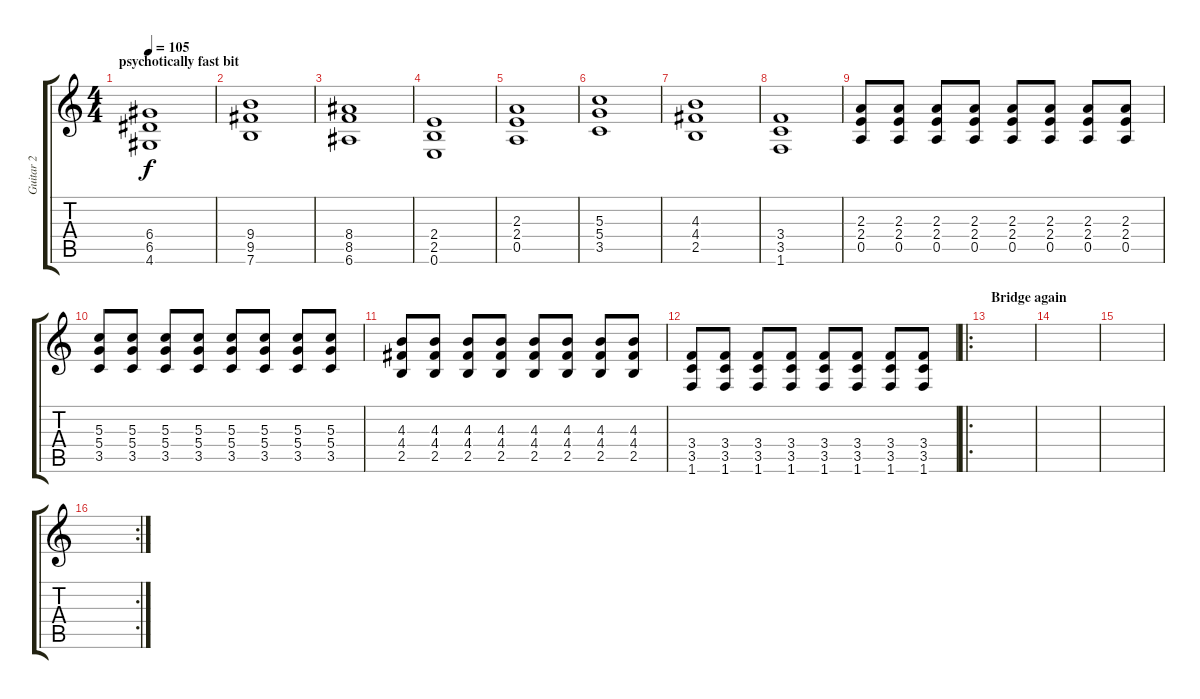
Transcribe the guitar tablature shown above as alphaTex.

\track ("Guitar 2" "Guitar 2") {instrument distortionguitar}
\staff {score tabs}
\tuning (E4 B3 G3 D3 A2 E2) {hide}
\ts (4 4)
\section ("" "psychotically fast bit")
\tempo 105
\clef g2
\ks c
(6.4 6.5 4.6).1{dy f} |
(9.4 9.5 7.6).1 |
(8.4 8.5 6.6).1 |
(2.4 2.5 0.6).1 |
(2.3 2.4 0.5).1 |
(5.3 5.4 3.5).1 |
(4.3 4.4 2.5).1 |
(3.4 3.5 1.6).1 |
(2.3 2.4 0.5).8 (2.3 2.4 0.5).8 (2.3 2.4 0.5).8 (2.3 2.4 0.5).8 (2.3 2.4 0.5).8 (2.3 2.4 0.5).8 (2.3 2.4 0.5).8 (2.3 2.4 0.5).8 |
(5.3 5.4 3.5).8 (5.3 5.4 3.5).8 (5.3 5.4 3.5).8 (5.3 5.4 3.5).8 (5.3 5.4 3.5).8 (5.3 5.4 3.5).8 (5.3 5.4 3.5).8 (5.3 5.4 3.5).8 |
(4.3 4.4 2.5).8 (4.3 4.4 2.5).8 (4.3 4.4 2.5).8 (4.3 4.4 2.5).8 (4.3 4.4 2.5).8 (4.3 4.4 2.5).8 (4.3 4.4 2.5).8 (4.3 4.4 2.5).8 |
(3.4 3.5 1.6).8 (3.4 3.5 1.6).8 (3.4 3.5 1.6).8 (3.4 3.5 1.6).8 (3.4 3.5 1.6).8 (3.4 3.5 1.6).8 (3.4 3.5 1.6).8 (3.4 3.5 1.6).8 |
\ro
\section ("" "Bridge again")
|
|
|
\rc 2
